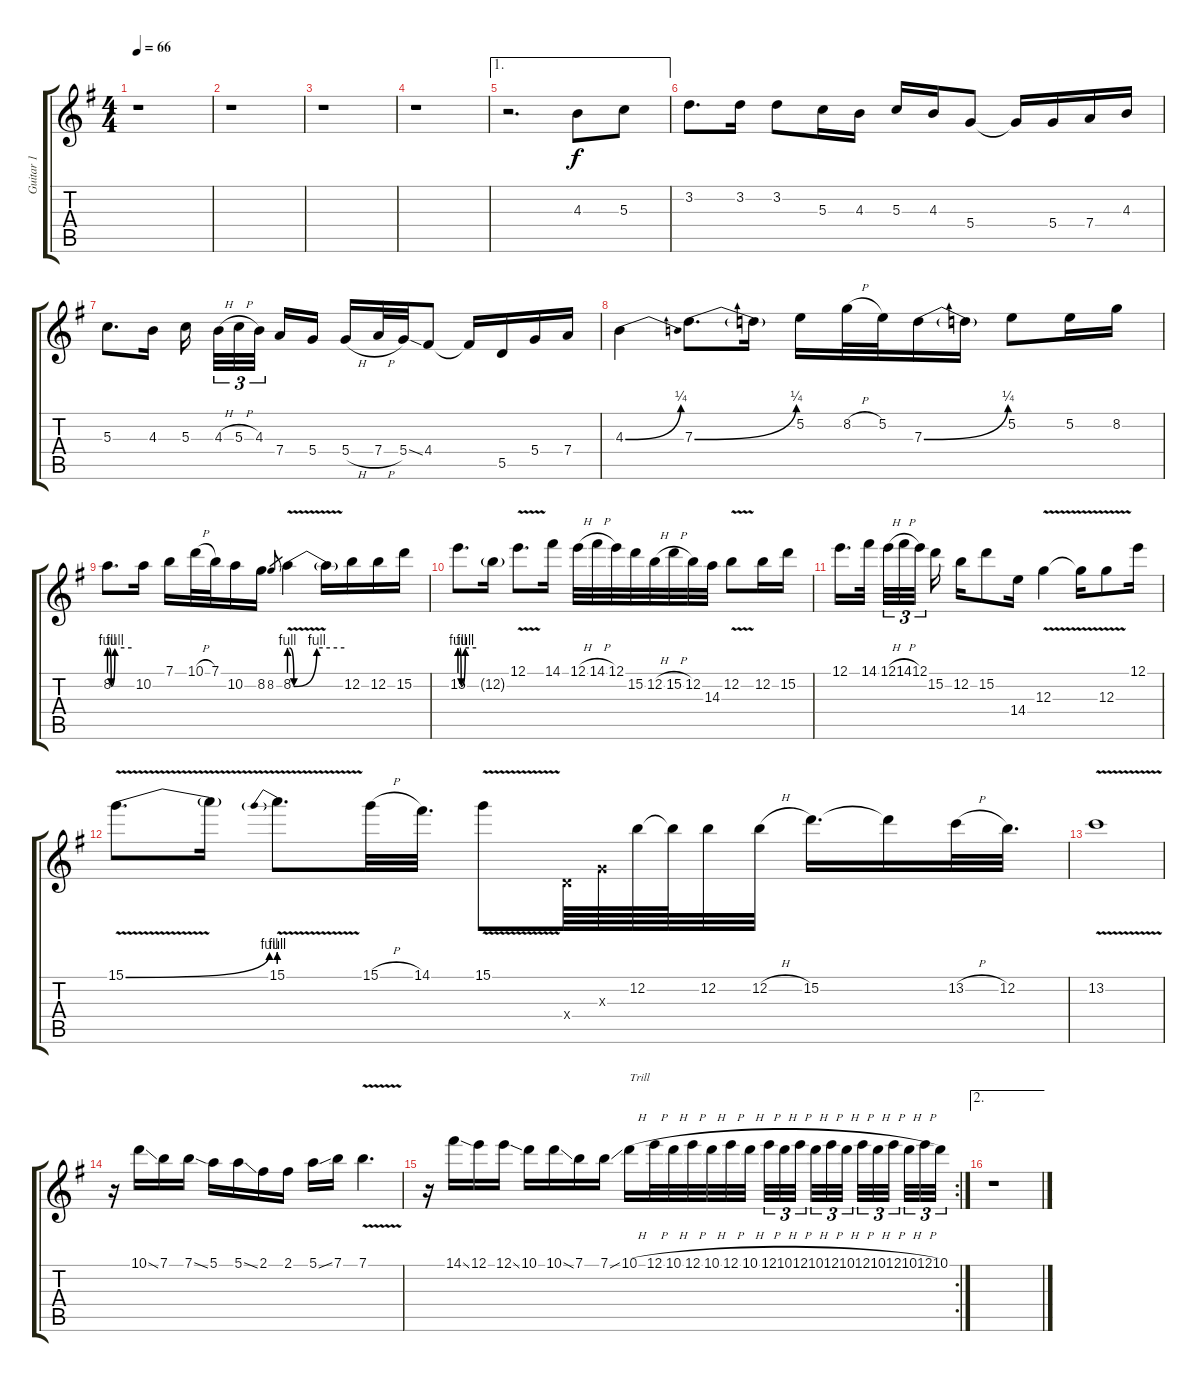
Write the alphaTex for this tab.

\track ("Guitar 1" "Guitar 1") {instrument electricguitarclean}
\staff {score tabs}
\tuning (E4 B3 G3 D3 A2 E2) {hide}
\ts (4 4)
\tempo 66
\clef g2
\ks g
r.1{dy f} |
r.1 |
r.1 |
r.1 |
\ae 1
r.2{d volume 13} 4.3.8 5.3.8 |
3.2.8{d} 3.2.16 3.2.8 5.3.16 4.3.16 5.3.16 4.3.16 5.4.8 5.4{t}.16 5.4.16 7.4.16 4.3.16 |
5.3.8{d} 4.3.16 5.3.16{beam splitsecondary} 4.3{h}.32{tu (3 2)} 5.3{h}.32{tu (3 2)} 4.3.32{tu (3 2) beam splitsecondary} 7.4.16 5.4.16 5.4{h}.16 7.4{h}.32 5.4{ss}.32 4.4.8 4.4{t}.16 5.5.16 5.4.16 7.4.16 |
4.3{be (bend 0 0 60 1)}.4 7.3{be (bend 0 0 60 1)}.8{d} 7.3{t}.16 5.2.16 8.2{h}.32 5.2.32 7.3{be (bend 0 0 60 1)}.16 7.3{t}.16 5.2.8 5.2.16 8.2.16 |
8.2{be (custom 0 4 5 0 15 4 60 4)}.8{d} 10.2.16 7.1.16 10.1{h}.32 7.1.32 10.2.16 8.2.16 8.2.8{gr} 8.2{be (custom 0 4 5 0 30 4 60 4) v}.4 8.2{t}.16 12.2.16 12.2.16 15.2.16 |
15.2{be (custom 0 4 5 0 20 4 60 4)}.8{d} 12.2{g}.16 12.1{v}.8{d} 14.1.16 12.1{h}.32 14.1{h}.32 12.1.32 15.2.32 12.2{h}.32 15.2{h}.32 12.2.32 14.3.32 12.2{v}.8 12.2.16 15.2.16 |
12.1.16{d} 14.1.32{beam splitsecondary} 12.1{h}.32{tu (3 2)} 14.1{h}.32{tu (3 2)} 12.1.32{tu (3 2) beam splitsecondary} 15.2.16 12.2.16 15.2.8 14.4.16 12.3{v}.4 12.3{t}.16 12.3{v}.8 12.1.16 |
15.1{be (bend 0 0 60 4) v}.8{d} 15.1{t}.16 15.1{be (prebend 0 4 60 4) v}.8{d} 15.1{h}.32 14.1.32{d} 15.1{v}.8 0.4{x}.64 0.3{x}.64 12.2.64 12.2{t}.64 12.2.32 12.2{h}.32 15.2.16{d} 15.2{t}.16 13.2{h}.32 12.2.32{d} |
13.2{v}.1 |
r.16 10.1{ss}.16 7.1.16 7.1{ss}.16 5.1.16 5.1{ss}.16 2.1.16 2.1.16 5.1{ss}.16 7.1.16 7.1{v}.4{d} |
\rc 2
r.16 14.1{ss}.16 12.1.16 12.1{ss}.16 10.1.16 10.1{ss}.16 7.1.16 7.1{ss}.16 10.1{h}.16{txt "Trill" volume 4} 12.1{h}.32 10.1{h}.32 12.1{h}.32 10.1{h}.32 12.1{h}.32 10.1{h}.32 12.1{h}.32{tu (3 2)} 10.1{h}.32{tu (3 2)} 12.1{h}.32{tu (3 2) beam splitsecondary} 10.1{h}.32{tu (3 2)} 12.1{h}.32{tu (3 2)} 10.1{h}.32{tu (3 2) beam splitsecondary} 12.1{h}.32{tu (3 2)} 10.1{h}.32{tu (3 2)} 12.1{h}.32{tu (3 2) beam splitsecondary} 10.1{h}.32{tu (3 2)} 12.1{h}.32{tu (3 2)} 10.1.32{tu (3 2)} |
\ae 2
r.1{volume 13}
